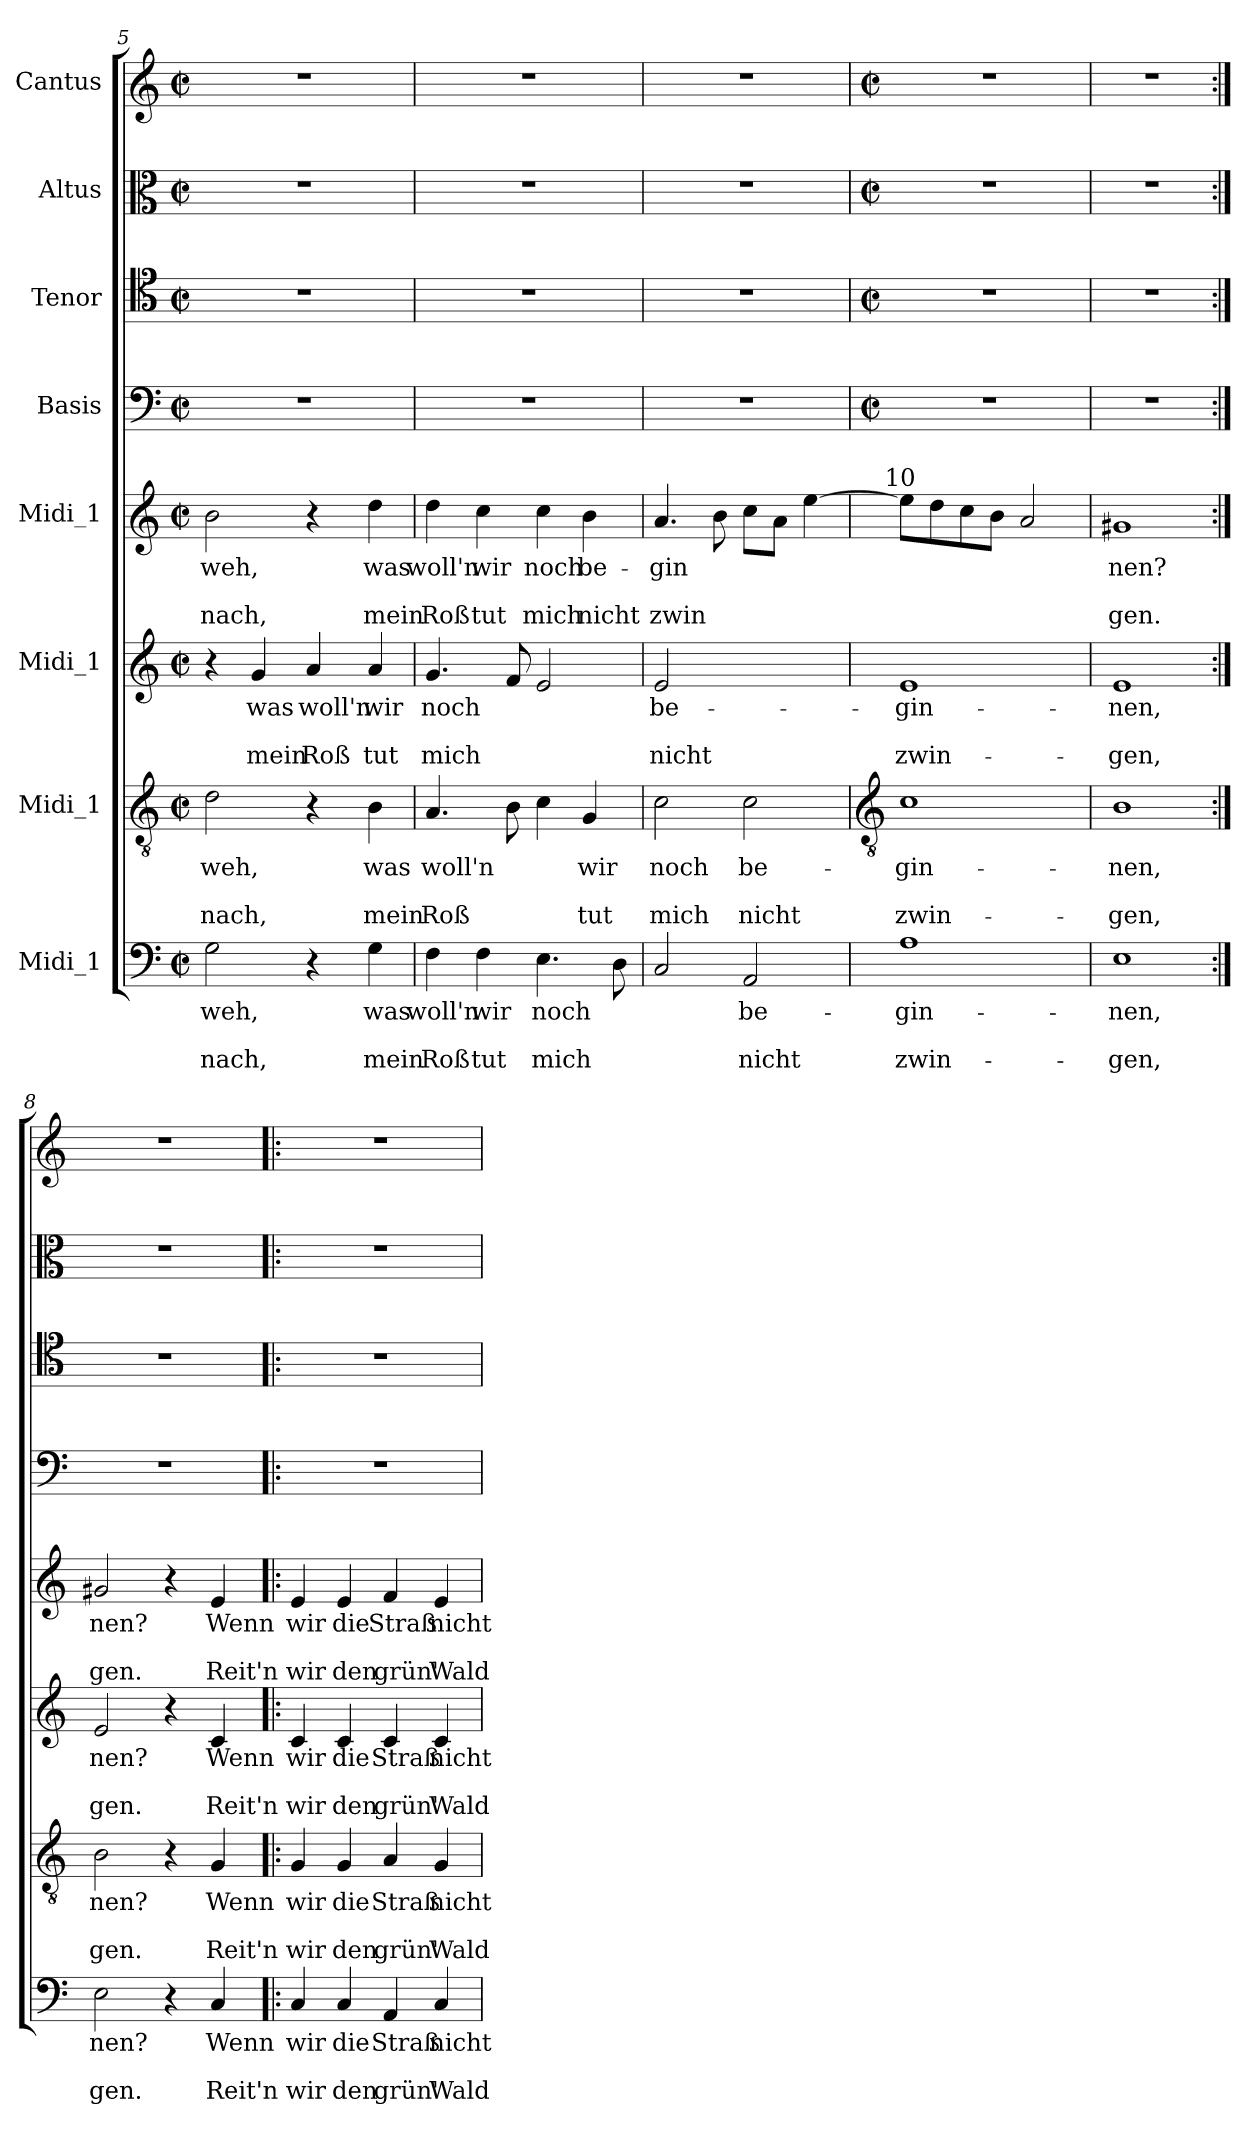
**kern	**text	**text	**text	**kern	**text	**text	**text	**kern	**text	**text	**text	**kern	**text	**text	**text	**kern	**kern	**kern	**kern
*part8	*part8	*part8	*part8	*part7	*part7	*part7	*part7	*part6	*part6	*part6	*part6	*part5	*part5	*part5	*part5	*part4	*part3	*part2	*part1
*staff8	*staff8	*staff8	*staff8	*staff7	*staff7	*staff7	*staff7	*staff6	*staff6	*staff6	*staff6	*staff5	*staff5	*staff5	*staff5	*staff4	*staff3	*staff2	*staff1
*I"Midi_1	*	*	*	*I"Midi_1	*	*	*	*I"Midi_1	*	*	*	*I"Midi_1	*	*	*	*I"Basis	*I"Tenor	*I"Altus	*I"Cantus
*clefF4	*	*	*	*clefGv2	*	*	*	*clefG2	*	*	*	*clefG2	*	*	*	*clefF4	*clefC4	*clefC3	*clefG2
*k[]	*	*	*	*k[]	*	*	*	*k[]	*	*	*	*k[]	*	*	*	*k[]	*k[]	*k[]	*k[]
*C:	*	*	*	*C:	*	*	*	*C:	*	*	*	*C:	*	*	*	*C:	*C:	*C:	*C:
*M2/2	*	*	*	*M2/2	*	*	*	*M2/2	*	*	*	*M2/2	*	*	*	*M2/2	*M2/2	*M2/2	*M2/2
*met(c|)	*	*	*	*met(c|)	*	*	*	*met(c|)	*	*	*	*met(c|)	*	*	*	*met(c|)	*met(c|)	*met(c|)	*met(c|)
=5	=5	=5	=5	=5	=5	=5	=5	=5	=5	=5	=5	=5	=5	=5	=5	=5	=5	=5	=5
!	!LO:LY:b	!	!LO:LY:b	!	!LO:LY:b	!	!LO:LY:b	!	!	!	!	!	!LO:LY:b	!	!LO:LY:b	!	!	!	!
2G	weh,	.	nach,	2d	weh,	.	nach,	4r	.	.	.	2b	weh,	.	nach,	1r	1r	1r	1r
!	!	!	!	!	!	!	!	!	!LO:LY:b	!	!LO:LY:b	!	!	!	!	!	!	!	!
.	.	.	.	.	.	.	.	4g	was	.	mein	.	.	.	.	.	.	.	.
!	!	!	!	!	!	!	!	!	!LO:LY:b	!	!LO:LY:b	!	!	!	!	!	!	!	!
4r	.	.	.	4r	.	.	.	4a	woll'n	.	Roß	4r	.	.	.	.	.	.	.
!	!LO:LY:b	!	!LO:LY:b	!	!LO:LY:b	!	!LO:LY:b	!	!LO:LY:b	!	!LO:LY:b	!	!LO:LY:b	!	!LO:LY:b	!	!	!	!
4G	was	.	mein	4B	was	.	mein	4a	wir	.	tut	4dd	was	.	mein	.	.	.	.
=5	=5	=5	=5	=5	=5	=5	=5	=5	=5	=5	=5	=5	=5	=5	=5	=5	=5	=5	=5
!	!LO:LY:b	!	!LO:LY:b	!	!LO:LY:b	!	!LO:LY:b	!	!LO:LY:b	!	!LO:LY:b	!	!LO:LY:b	!	!LO:LY:b	!	!	!	!
4F	woll'n	.	Roß	4.A	woll'n	.	Roß	4.g	noch	.	mich	4dd	woll'n	.	Roß	1r	1r	1r	1r
!	!LO:LY:b	!	!LO:LY:b	!	!	!	!	!	!	!	!	!	!LO:LY:b	!	!LO:LY:b	!	!	!	!
4F	wir	.	tut	.	.	.	.	.	.	.	.	4cc	wir	.	tut	.	.	.	.
.	.	.	.	8B	.	.	.	8f	.	.	.	.	.	.	.	.	.	.	.
!	!LO:LY:b	!	!LO:LY:b	!	!	!	!	!	!	!	!	!	!LO:LY:b	!	!LO:LY:b	!	!	!	!
4.E	noch	.	mich	4c	.	.	.	2e	.	.	.	4cc	noch	.	mich	.	.	.	.
!	!	!	!	!	!LO:LY:b	!	!LO:LY:b	!	!	!	!	!	!LO:LY:b	!	!LO:LY:b	!	!	!	!
.	.	.	.	4G	wir	.	tut	.	.	.	.	4b	be-	.	-nicht	.	.	.	.
8D	.	.	.	.	.	.	.	.	.	.	.	.	.	.	.	.	.	.	.
=5	=5	=5	=5	=5	=5	=5	=5	=5	=5	=5	=5	=5	=5	=5	=5	=5	=5	=5	=5
!	!	!	!	!	!LO:LY:b	!	!LO:LY:b	!	!LO:LY:b	!	!LO:LY:b	!	!LO:LY:b	!	!LO:LY:b	!	!	!	!
2C	.	.	.	2c	noch	.	mich	2e	be-	.	-nicht	4.a	gin	.	zwin	1r	1r	1r	1r
.	.	.	.	.	.	.	.	.	.	.	.	8b	.	.	.	.	.	.	.
!	!LO:LY:b	!	!LO:LY:b	!	!LO:LY:b	!	!LO:LY:b	!	!	!	!	!	!	!	!	!	!	!	!
2AA	be-	.	-nicht	2c	be-	.	-nicht	2ryy	.	.	.	8ccL	.	.	.	.	.	.	.
.	.	.	.	.	.	.	.	.	.	.	.	8aJ	.	.	.	.	.	.	.
.	.	.	.	.	.	.	.	.	.	.	.	[4ee	.	.	.	.	.	.	.
!!LO:LB:g=z
=6	=6	=6	=6	=6	=6	=6	=6	=6	=6	=6	=6	=6	=6	=6	=6	=6	=6	=6	=6
*	*	*	*	*clefGv2	*	*	*	*	*	*	*	*	*	*	*	*	*	*	*
*	*	*	*	*	*	*	*	*	*	*	*	*	*	*	*	*M2/2	*M2/2	*M2/2	*M2/2
*	*	*	*	*	*	*	*	*	*	*	*	*	*	*	*	*met(c|)	*met(c|)	*met(c|)	*met(c|)
!	!	!	!	!	!	!	!	!	!	!	!	!LO:TX:a:cj:t=10	!	!	!	!	!	!	!
!	!LO:LY:b	!	!LO:LY:b	!	!LO:LY:b	!	!LO:LY:b	!	!LO:LY:b	!	!LO:LY:b	!	!	!	!	!	!	!	!
1A	gin-	.	-zwin-	1c	gin-	.	-zwin-	1e	gin-	.	-zwin-	8eeL]	.	.	.	1r	1r	1r	1r
.	.	.	.	.	.	.	.	.	.	.	.	8dd	.	.	.	.	.	.	.
.	.	.	.	.	.	.	.	.	.	.	.	8cc	.	.	.	.	.	.	.
.	.	.	.	.	.	.	.	.	.	.	.	8bJ	.	.	.	.	.	.	.
.	.	.	.	.	.	.	.	.	.	.	.	2a	.	.	.	.	.	.	.
=7	=7	=7	=7	=7	=7	=7	=7	=7	=7	=7	=7	=7	=7	=7	=7	=7	=7	=7	=7
!	!LO:LY:b	!	!LO:LY:b	!	!LO:LY:b	!	!LO:LY:b	!	!LO:LY:b	!	!LO:LY:b	!	!LO:LY:b	!	!LO:LY:b	!	!	!	!
1E	-nen,	.	gen,	1B	-nen,	.	gen,	1e	-nen,	.	gen,	1g#X	nen?	.	gen.	1r	1r	1r	1r
=8:|!	=8:|!	=8:|!	=8:|!	=8:|!	=8:|!	=8:|!	=8:|!	=8:|!	=8:|!	=8:|!	=8:|!	=8:|!	=8:|!	=8:|!	=8:|!	=8:|!	=8:|!	=8:|!	=8:|!
!	!LO:LY:b	!	!LO:LY:b	!	!LO:LY:b	!	!LO:LY:b	!	!LO:LY:b	!	!LO:LY:b	!	!LO:LY:b	!	!LO:LY:b	!	!	!	!
2E	nen?	.	gen.	2B	nen?	.	gen.	2e	nen?	.	gen.	2g#X	nen?	.	gen.	1r	1r	1r	1r
4r	.	.	.	4r	.	.	.	4r	.	.	.	4r	.	.	.	.	.	.	.
!	!LO:LY:b	!	!LO:LY:b	!	!LO:LY:b	!	!LO:LY:b	!	!LO:LY:b	!	!LO:LY:b	!	!LO:LY:b	!	!LO:LY:b	!	!	!	!
4C	Wenn	.	Reit'n	4G	Wenn	.	Reit'n	4c	Wenn	.	Reit'n	4e	Wenn	.	Reit'n	.	.	.	.
=9!|:	=9!|:	=9!|:	=9!|:	=9!|:	=9!|:	=9!|:	=9!|:	=9!|:	=9!|:	=9!|:	=9!|:	=9!|:	=9!|:	=9!|:	=9!|:	=9!|:	=9!|:	=9!|:	=9!|:
!	!LO:LY:b	!	!LO:LY:b	!	!LO:LY:b	!	!LO:LY:b	!	!LO:LY:b	!	!LO:LY:b	!	!LO:LY:b	!	!LO:LY:b	!	!	!	!
4C	wir	.	wir	4G	wir	.	wir	4c	wir	.	wir	4e	wir	.	wir	1r	1r	1r	1r
!	!LO:LY:b	!	!LO:LY:b	!	!LO:LY:b	!	!LO:LY:b	!	!LO:LY:b	!	!LO:LY:b	!	!LO:LY:b	!	!LO:LY:b	!	!	!	!
4C	die	.	den	4G	die	.	den	4c	die	.	den	4e	die	.	den	.	.	.	.
!	!LO:LY:b	!	!LO:LY:b	!	!LO:LY:b	!	!LO:LY:b	!	!LO:LY:b	!	!LO:LY:b	!	!LO:LY:b	!	!LO:LY:b	!	!	!	!
4AA	Straß	.	grün'	4A	Straß	.	grün'	4c	Straß	.	grün'	4f	Straß	.	grün'	.	.	.	.
!	!LO:LY:b	!	!LO:LY:b	!	!LO:LY:b	!	!LO:LY:b	!	!LO:LY:b	!	!LO:LY:b	!	!LO:LY:b	!	!LO:LY:b	!	!	!	!
4C	nicht	.	Wald	4G	nicht	.	Wald	4c	nicht	.	Wald	4e	nicht	.	Wald	.	.	.	.
=	=	=	=	=	=	=	=	=	=	=	=	=	=	=	=	=	=	=	=
*-	*-	*-	*-	*-	*-	*-	*-	*-	*-	*-	*-	*-	*-	*-	*-	*-	*-	*-	*-
